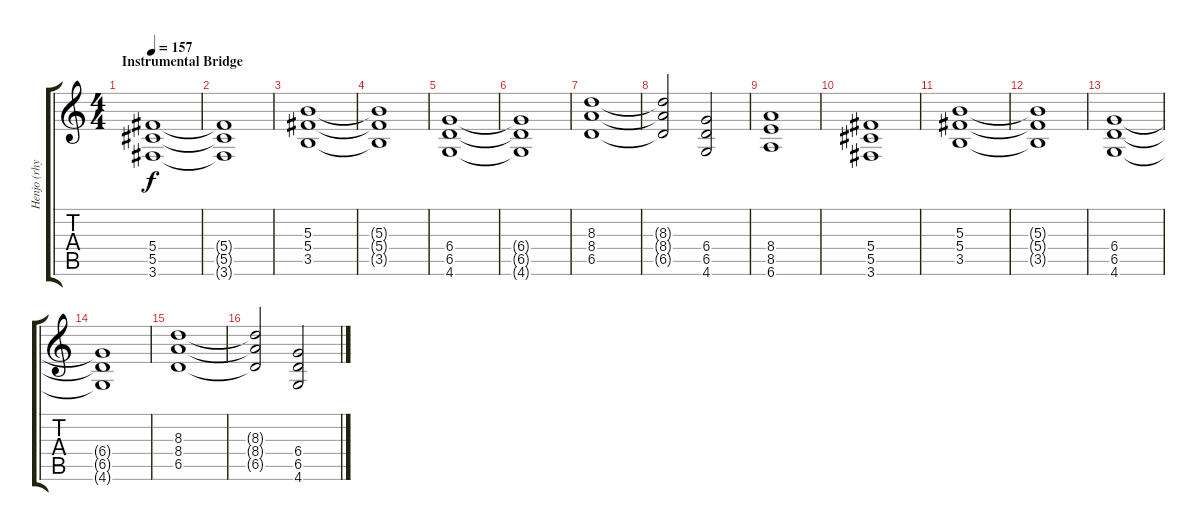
\track ("Henjo (rhythm)" "Henjo (rhy") {instrument distortionguitar}
\staff {score tabs}
\tuning (Eb4 Bb3 Gb3 Db3 Ab2 Eb2) {hide}
\ts (4 4)
\section ("" "Instrumental Bridge")
\tempo 157
\clef g2
\ks c
(5.4 5.5 3.6).1{dy f} |
(5.4{t} 5.5{t} 3.6{t}).1 |
(5.3 5.4 3.5).1 |
(5.3{t} 5.4{t} 3.5{t}).1 |
(6.4 6.5 4.6).1 |
(6.4{t} 6.5{t} 4.6{t}).1 |
(8.3 8.4 6.5).1 |
(8.3{t} 8.4{t} 6.5{t}).2 (6.4 6.5 4.6).2 |
(8.4 8.5 6.6).1 |
(5.4 5.5 3.6).1 |
(5.3 5.4 3.5).1 |
(5.3{t} 5.4{t} 3.5{t}).1 |
(6.4 6.5 4.6).1 |
(6.4{t} 6.5{t} 4.6{t}).1 |
(8.3 8.4 6.5).1 |
(8.3{t} 8.4{t} 6.5{t}).2 (6.4 6.5 4.6).2
